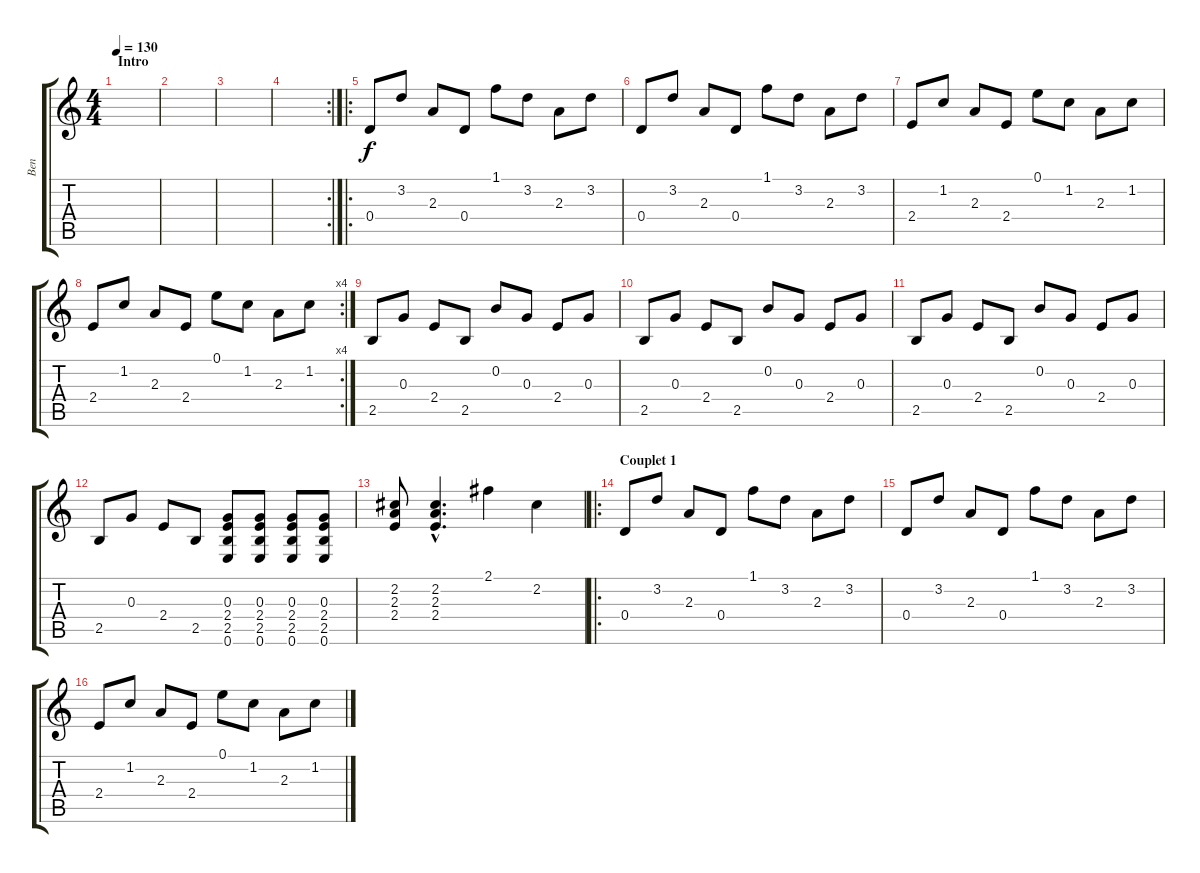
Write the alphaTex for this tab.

\track ("Ben" "Ben") {instrument acousticguitarsteel}
\staff {score tabs}
\tuning (E4 B3 G3 D3 A2 E2) {hide}
\ts (4 4)
\section ("" "Intro")
\tempo 130
\clef g2
\ks c
|
|
|
\rc 2
|
\ro
0.4.8 3.2.8 2.3.8 0.4.8 1.1.8 3.2.8 2.3.8 3.2.8 |
0.4.8 3.2.8 2.3.8 0.4.8 1.1.8 3.2.8 2.3.8 3.2.8 |
2.4.8 1.2.8 2.3.8 2.4.8 0.1.8 1.2.8 2.3.8 1.2.8 |
\rc 4
2.4.8 1.2.8 2.3.8 2.4.8 0.1.8 1.2.8 2.3.8 1.2.8 |
2.5.8 0.3.8 2.4.8 2.5.8 0.2.8 0.3.8 2.4.8 0.3.8 |
2.5.8 0.3.8 2.4.8 2.5.8 0.2.8 0.3.8 2.4.8 0.3.8 |
2.5.8 0.3.8 2.4.8 2.5.8 0.2.8 0.3.8 2.4.8 0.3.8 |
2.5.8 0.3.8 2.4.8 2.5.8 (0.3 2.4 2.5 0.6).8 (0.3 2.4 2.5 0.6).8 (0.3 2.4 2.5 0.6).8 (0.3 2.4 2.5 0.6).8 |
(2.2 2.3 2.4).8 (2.2{hac} 2.3{hac} 2.4{hac}).4{d} 2.1.4 2.2.4 |
\ro
\section ("" "Couplet 1")
0.4.8 3.2.8 2.3.8 0.4.8 1.1.8 3.2.8 2.3.8 3.2.8 |
0.4.8 3.2.8 2.3.8 0.4.8 1.1.8 3.2.8 2.3.8 3.2.8 |
2.4.8 1.2.8 2.3.8 2.4.8 0.1.8 1.2.8 2.3.8 1.2.8
